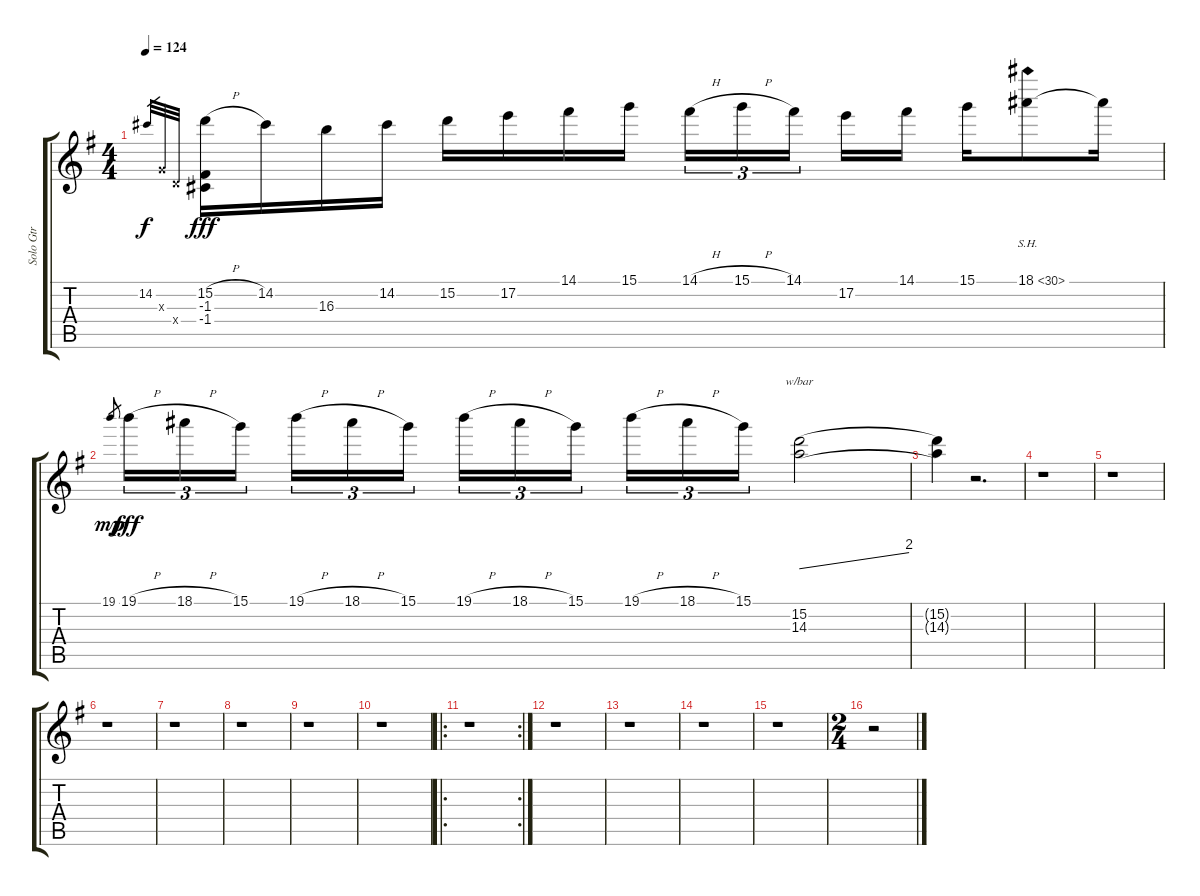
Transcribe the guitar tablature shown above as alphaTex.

\track ("Solo Gtr" "Solo Gtr") {instrument distortionguitar}
\staff {score tabs}
\tuning (E4 B3 G3 D3 A2 E2) {hide}
\ts (4 4)
\tempo 124
\clef g2
\ks g
14.2.32{gr dy f} 0.3{x}.32{gr} 0.4{x}.32{gr} (15.2{h} -1.3 -1.4).16{dy fff} 14.2.16 16.3.16 14.2.16 15.2.16 17.2.16 14.1.16 15.1.16 14.1{h}.16{tu (3 2)} 15.1{h}.16{tu (3 2)} 14.1.16{tu (3 2) beam splitsecondary} 17.2.16 14.1.16 15.1.16 18.1{sh 12}.8 18.1{t}.16 |
19.1.8{gr dy mp} 19.1{h}.16{tu (3 2) dy fff} 18.1{h}.16{tu (3 2)} 15.1.16{tu (3 2) beam splitsecondary} 19.1{h}.16{tu (3 2)} 18.1{h}.16{tu (3 2)} 15.1.16{tu (3 2)} 19.1{h}.16{tu (3 2)} 18.1{h}.16{tu (3 2)} 15.1.16{tu (3 2) beam splitsecondary} 19.1{h}.16{tu (3 2)} 18.1{h}.16{tu (3 2)} 15.1.16{tu (3 2)} (15.2 14.3).2{tbe (dive default 0 0 60 8) volume 2} |
(15.2{t} 14.3{t}).4 r.2{d} |
r.1 |
r.1 |
r.1 |
r.1 |
r.1 |
r.1 |
r.1 |
\ro
\rc 2
r.1 |
r.1 |
r.1 |
r.1 |
r.1 |
\ts (2 4)
r.2
